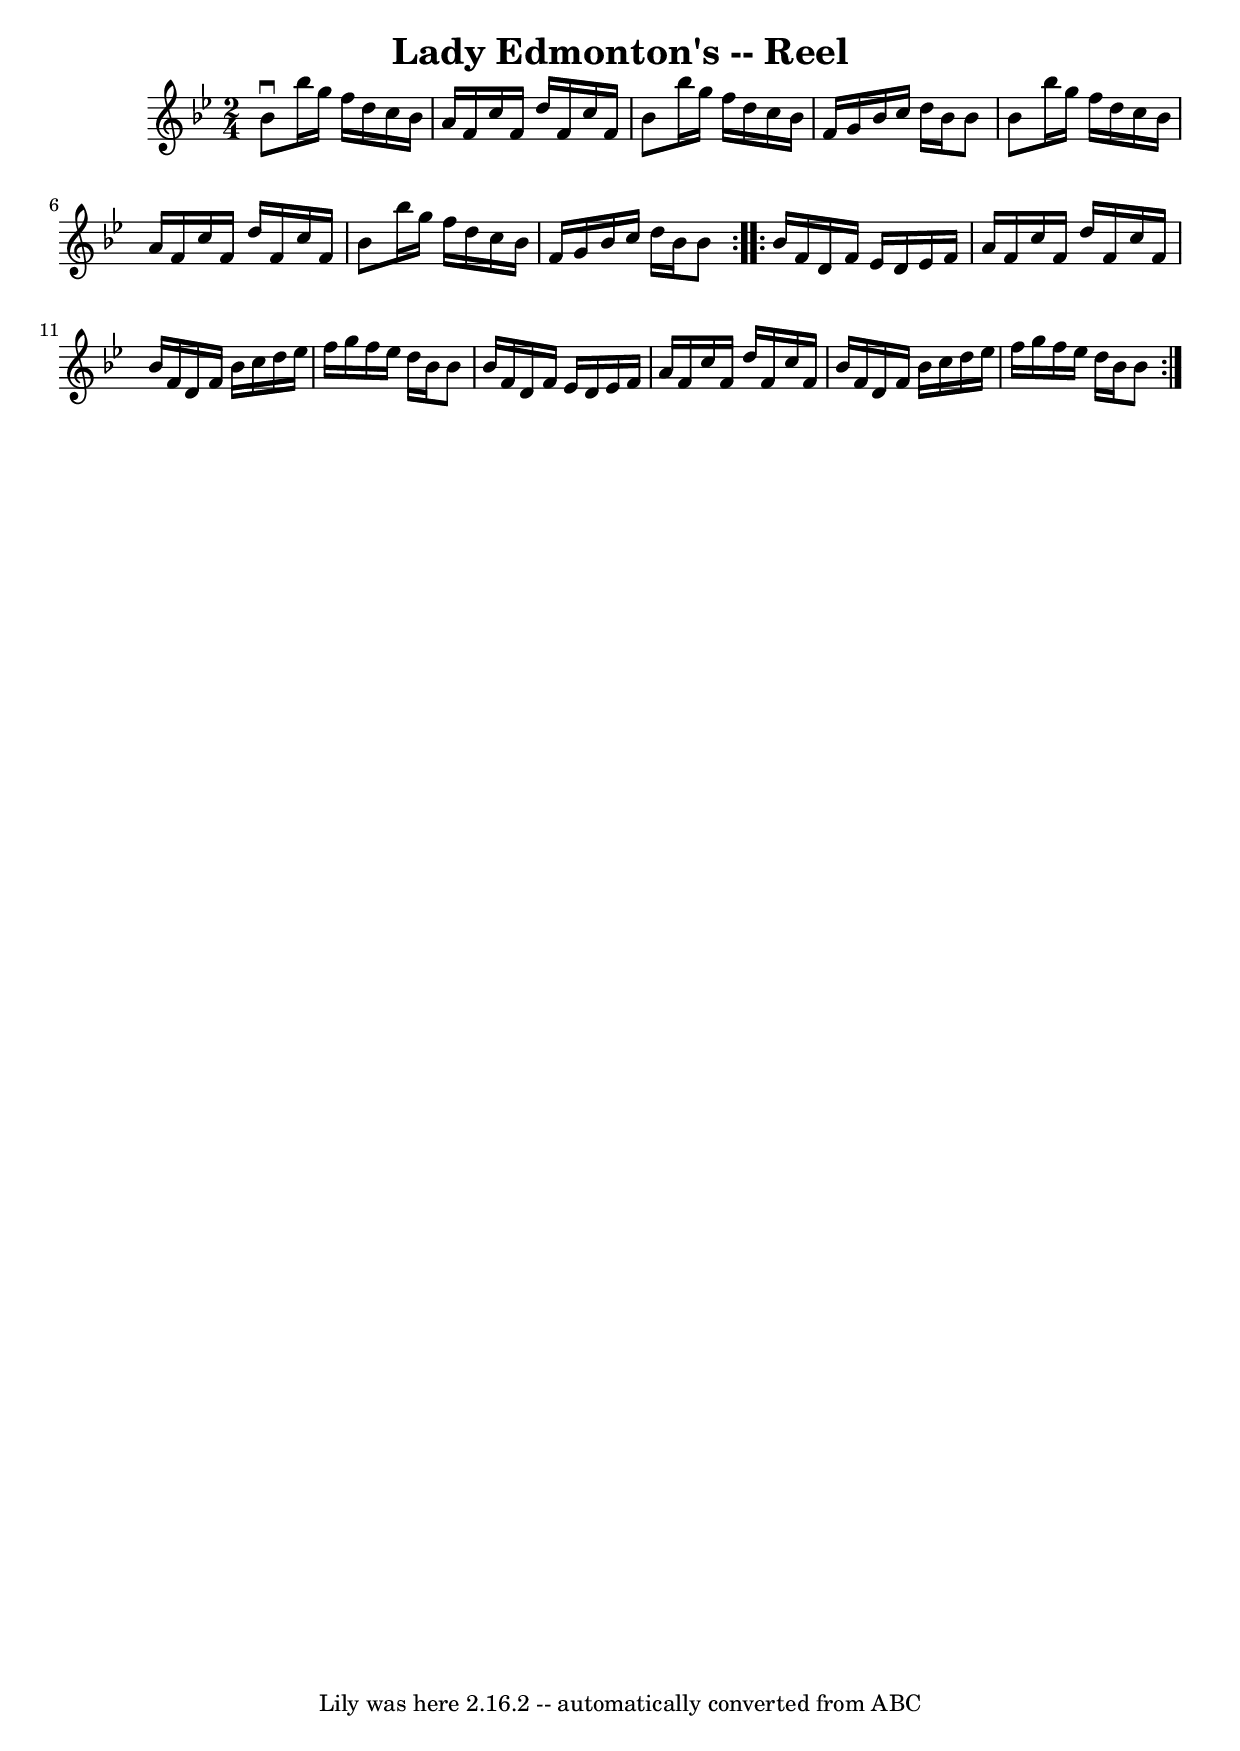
\version "2.16.2"
\include "Mammoth.ily"
\header {
  %% book = "Ryan's Mammoth Collection"
 crossRefNumber = "1"
 footnotes = ""
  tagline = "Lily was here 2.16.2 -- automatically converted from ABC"
  title = "Lady Edmonton's -- Reel"

}
voicedefault =  {



  \repeat volta 2 {

    \time 2/4 
    \key bf \major bf'8^\downbow bf''16 g''16 f''16 d''16 c''16 bf'16   |
 a'16 f'16 c''16 f'16 d''16 f'16 c''16 f'16   |
 bf'8 bf''16 g''16 f''16 d''16 c''16 bf'16   |
 f'16 g'16 bf'16 c''16 d''16 bf'16 bf'8   |
 bf'8 bf''16 g''16 f''16 d''16 c''16 bf'16   |
 a'16 f'16 c''16 f'16 d''16 f'16 c''16 f'16   |
 bf'8 bf''16 g''16 f''16 d''16 c''16 bf'16  |
 f'16 g'16 bf'16 c''16 d''16 bf'16 bf'8  

  } 
  \repeat volta 2 {
 bf'16 f'16 d'16 f'16 ef'16 d'16 ef'16 f'16   |
 a'16 f'16 c''16 f'16 d''16 f'16 c''16 f'16   |
 bf'16 f'16 d'16 f'16 bf'16 c''16 d''16 ef''16   |
 f''16 g''16 f''16 ef''16 d''16 bf'16 bf'8   |
 bf'16 f'16 d'16 f'16 ef'16 d'16 ef'16 f'16   |
 a'16 f'16 c''16 f'16 d''16 f'16 c''16 f'16   |
 bf'16 f'16 d'16 f'16 bf'16 c''16 d''16 ef''16   |
 f''16 g''16 f''16 ef''16 d''16    
 bf'16 bf'8  
  }   

}

\score{
  <<

    \context Staff="default"
    {
      \voicedefault 
      
    }

  >>
  \layout {
    
  }
  \midi {
  }

}
